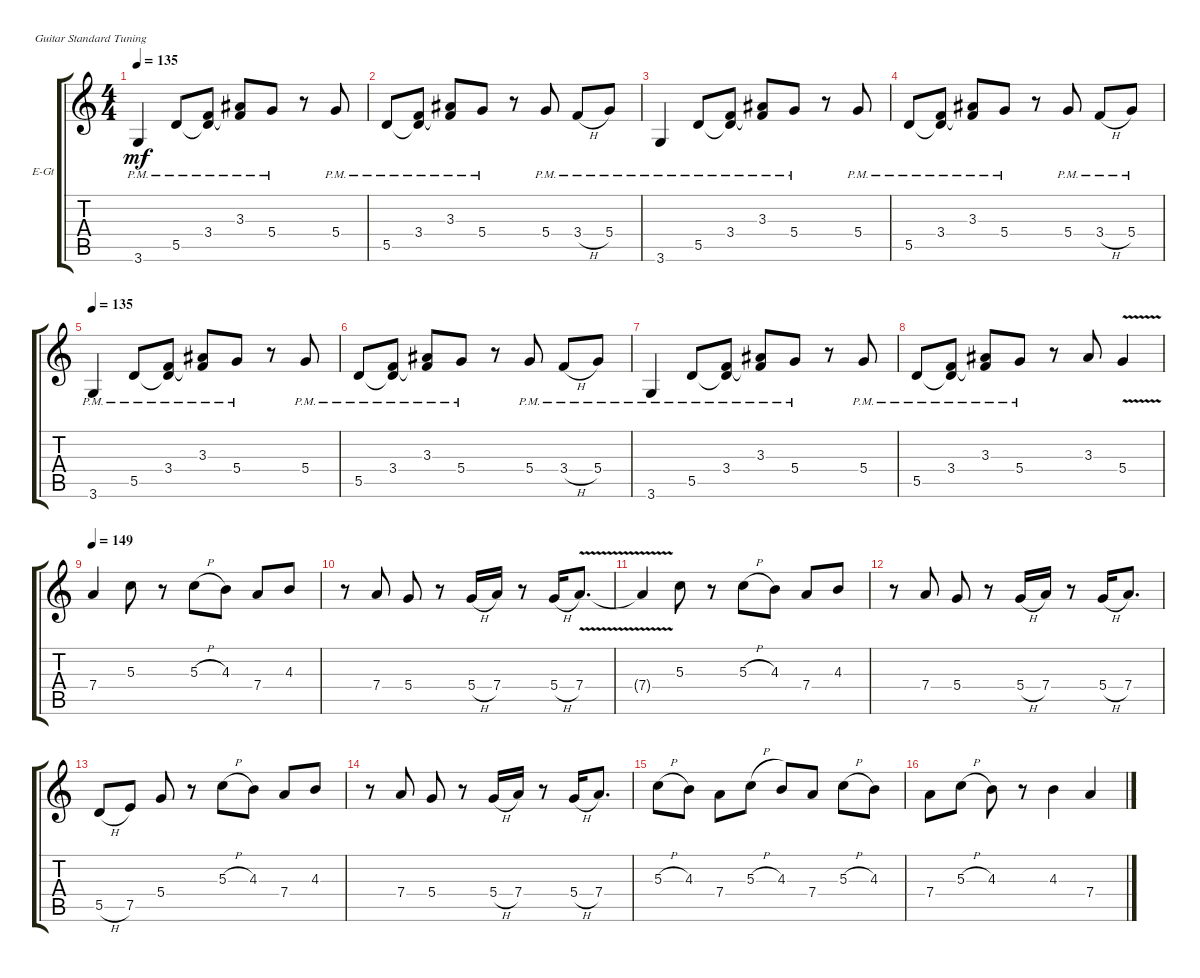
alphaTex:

\defaultSystemsLayout 4
\bracketExtendMode groupsimilarinstruments
\firstSystemTrackNameOrientation horizontal
\otherSystemsTrackNameOrientation horizontal
\track ("Electric Guitar" "E-Gt") {instrument distortionguitar}
\staff {score tabs}
\tuning (E4 B3 G3 D3 A2 E2)
\ts (4 4)
\tempo 135
\clef g2
\ks c
3.6{pm}.4{dy mf instrument distortionguitar} 5.5{pm}.8 (3.4{pm} 5.5{pm t}).8 (3.3{pm} 3.4{pm t}).8 5.4{pm}.8 r.8 5.4{pm}.8 |
5.5{pm}.8 (3.4{pm} 5.5{pm t}).8 (3.3{pm} 3.4{pm t}).8 5.4{pm}.8 r.8 5.4{pm}.8 3.4{h pm}.8 5.4{pm}.8 |
3.6{pm}.4 5.5{pm}.8 (3.4{pm} 5.5{pm t}).8 (3.3{pm} 3.4{pm t}).8 5.4{pm}.8 r.8 5.4{pm}.8 |
5.5{pm}.8 (3.4{pm} 5.5{pm t}).8 (3.3{pm} 3.4{pm t}).8 5.4{pm}.8 r.8 5.4{pm}.8 3.4{h pm}.8 5.4{pm}.8 |
\tempo 135
3.6{pm}.4 5.5{pm}.8 (3.4{pm} 5.5{pm t}).8 (3.3{pm} 3.4{pm t}).8 5.4{pm}.8 r.8 5.4{pm}.8 |
5.5{pm}.8 (3.4{pm} 5.5{pm t}).8 (3.3{pm} 3.4{pm t}).8 5.4{pm}.8 r.8 5.4{pm}.8 3.4{h pm}.8 5.4{pm}.8 |
3.6{pm}.4 5.5{pm}.8 (3.4{pm} 5.5{pm t}).8 (3.3{pm} 3.4{pm t}).8 5.4{pm}.8 r.8 5.4{pm}.8 |
5.5{pm}.8 (3.4{pm} 5.5{pm t}).8 (3.3{pm} 3.4{pm t}).8 5.4{pm}.8 r.8 3.3.8 5.4{v}.4 |
\tempo 149
7.4.4 5.3.8 r.8 5.3{h}.8 4.3.8 7.4.8 4.3.8 |
r.8 7.4.8 5.4.8 r.8 5.4{h}.16 7.4.16 r.8 5.4{h}.16 7.4{v}.8{d} |
7.4{v t}.4 5.3.8 r.8 5.3{h}.8 4.3.8 7.4.8 4.3.8 |
r.8 7.4.8 5.4.8 r.8 5.4{h}.16 7.4.16 r.8 5.4{h}.16 7.4.8{d} |
5.5{h}.8 7.5.8 5.4.8 r.8 5.3{h}.8 4.3.8 7.4.8 4.3.8 |
r.8 7.4.8 5.4.8 r.8 5.4{h}.16 7.4.16 r.8 5.4{h}.16 7.4.8{d} |
5.3{h}.8 4.3.8 7.4.8 5.3{h}.8 4.3.8 7.4.8 5.3{h}.8 4.3.8 |
7.4.8 5.3{h}.8 4.3.8 r.8 4.3.4 7.4.4
